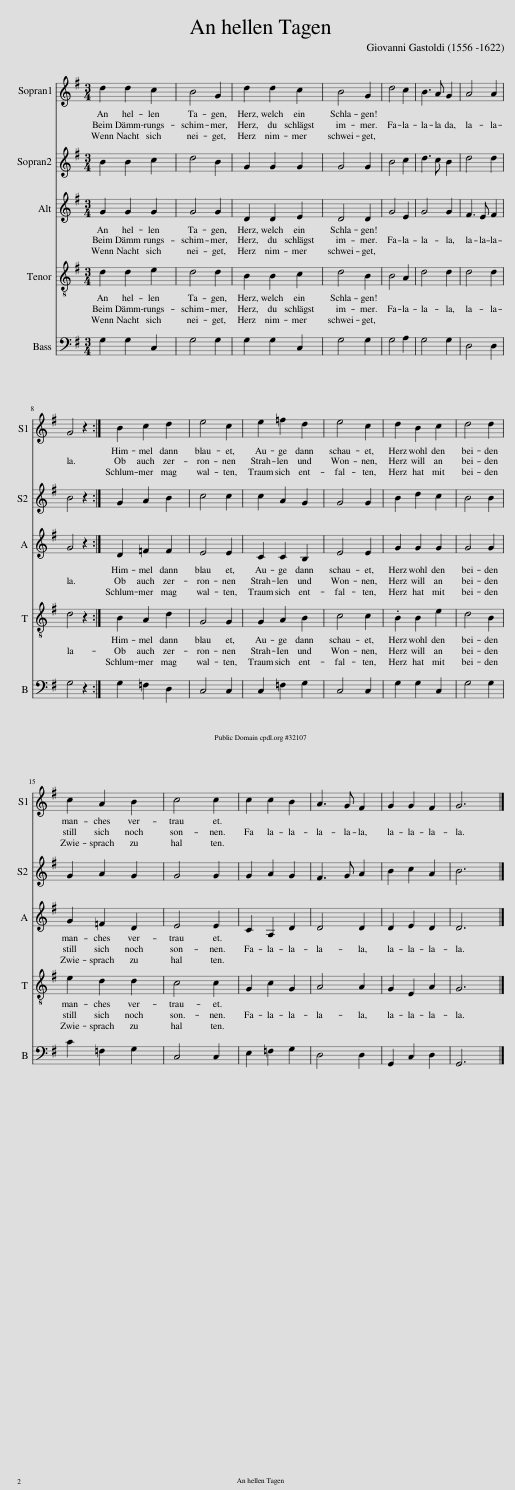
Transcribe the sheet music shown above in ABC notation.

X:1
%%score 1 2 3 4 5
L:1/8
M:3/4
I:linebreak $
K:G
V:1 treble
V:2 treble
V:3 treble
V:4 treble-8
V:5 bass
V:1
 d2 d2 c2 | B4 G2 | d2 d2 c2 | B4 G2 | d4 c2 | %5
 B3 A G2 | A4 A2 |$ G4 z2 :| B2 c2 d2 | e4 c2 | %10
 e2 =f2 d2 | e4 c2 | d2 B2 c2 | d4 d2 |$ c2 A2 B2 | %15
 c4 c2 | c2 c2 B2 | A3 G F2 | G2 G2 F2 | G6 |] %20
V:2
 B2 B2 c2 | d4 B2 | G2 G2 G2 | G4 G2 | B4 c2 | %5
 d3 c B2 | d4 d2 |$ B4 z2 :| G2 A2 B2 | c4 c2 | %10
 c2 A2 G2 | G4 G2 | B2 d2 c2 | B4 B2 |$ G2 A2 G2 | %15
 G4 G2 | G2 A2 G2 | F3 G A2 | B2 c2 A2 | B6 |] %20
V:3
 G2 G2 G2 | G4 G2 | D2 D2 E2 | D4 D2 | G4 E2 | %5
 G4 G2 | F3 E F2 |$ G4 z2 :| D2 =F2 F2 | E4 E2 | %10
 C2 C2 B,2 | E4 E2 | G2 G2 G2 | G4 G2 |$ G2 =F2 D2 | %15
 E4 E2 | C2 A,2 D2 | D4 D2 | D2 E2 D2 | D6 |] %20
V:4
 d2 d2 e2 | d4 d2 | B2 B2 c2 | d4 B2 | B4 A2 | %5
 d4 d2 | d4 d2 |$ d4 z2 :| B2 A2 d2 | G4 G2 | %10
 G2 A2 B2 | c4 c2 | .B2 B2 e2 | d4 B2 |$ e2 d2 d2 | %15
 c4 c2 | G2 c2 G2 | A4 A2 | G2 E2 A2 | G6 |] %20
V:5
 G,2 G,2 C,2 | G,4 G,2 | G,2 G,2 C,2 | G,4 G,2 | G,4 A,2 | %5
 G,4 G,2 | D,4 D,2 |$ G,4 z2 :| G,2 =F,2 D,2 | C,4 C,2 | %10
 C,2 =F,2 G,2 | C,4 C,2 | G,2 G,2 C,2 | G,4 G,2 |$ C2 =F,2 G,2 | %15
 C,4 C,2 | E,2 =F,2 G,2 | D,4 D,2 | G,,2 C,2 D,2 | G,,6 |] %20
